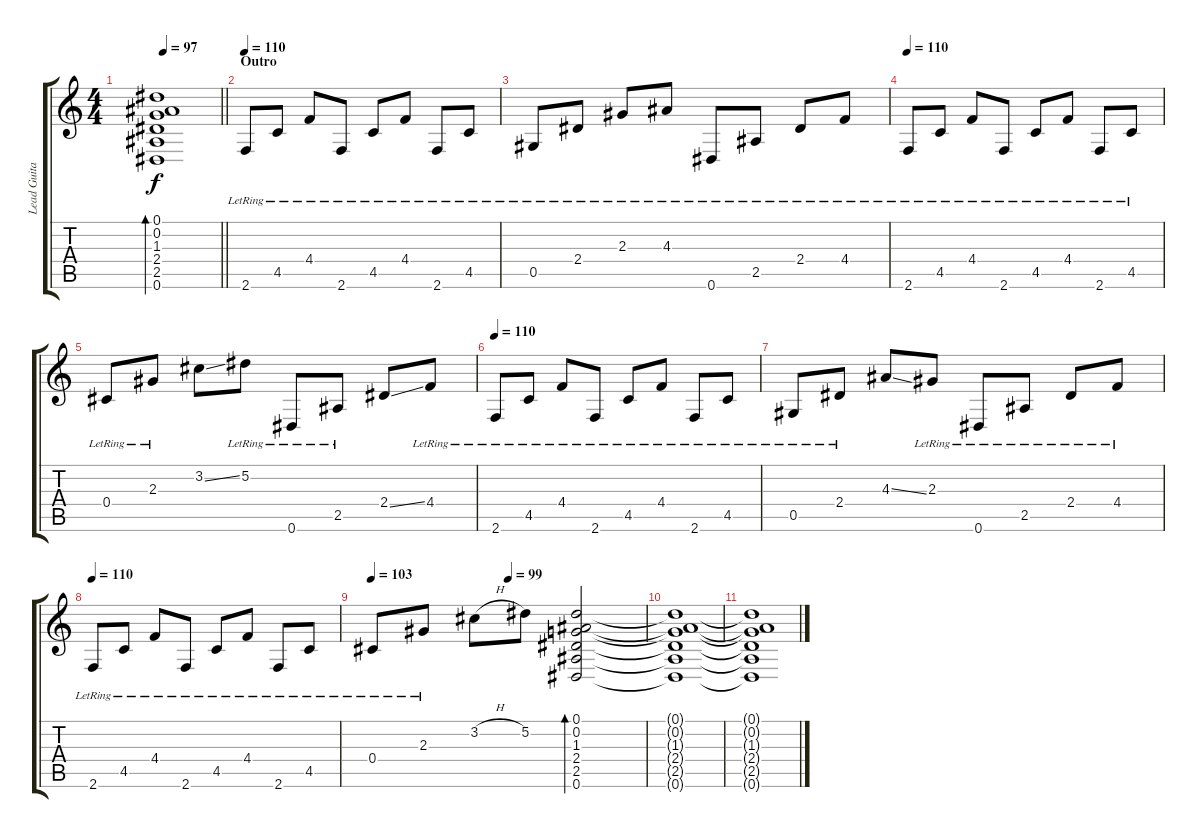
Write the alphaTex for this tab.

\track ("Lead Guitar (12 strings)" "Lead Guita") {instrument acousticguitarsteel}
\staff {score tabs}
\tuning (Eb4 Bb3 Gb3 Db3 Ab2 Eb2) {hide}
\ts (4 4)
\tempo 97
\clef g2
\barLineRight lightlight
\ks c
(0.1 0.2 1.3 2.4 2.5 0.6).1{bd 480 dy f} |
\section ("" "Outro")
\tempo 110
2.6{lr}.8 4.5{lr}.8 4.4{lr}.8 2.6{lr}.8 4.5{lr}.8 4.4{lr}.8 2.6{lr}.8 4.5{lr}.8 |
0.5{lr}.8 2.4{lr}.8 2.3{lr}.8 4.3{lr}.8 0.6{lr}.8 2.5{lr}.8 2.4{lr}.8 4.4{lr}.8 |
\tempo 110
2.6{lr}.8 4.5{lr}.8 4.4{lr}.8 2.6{lr}.8 4.5{lr}.8 4.4{lr}.8 2.6{lr}.8 4.5{lr}.8 |
0.4{lr}.8 2.3{lr}.8 3.2{ss}.8 5.2{lr}.8 0.6{lr}.8 2.5{lr}.8 2.4{ss}.8 4.4{lr}.8 |
\tempo 110
2.6{lr}.8 4.5{lr}.8 4.4{lr}.8 2.6{lr}.8 4.5{lr}.8 4.4{lr}.8 2.6{lr}.8 4.5{lr}.8 |
0.5{lr}.8 2.4{lr}.8 4.3{ss}.8 2.3{lr}.8 0.6{lr}.8 2.5{lr}.8 2.4{lr}.8 4.4{lr}.8 |
\tempo 110
2.6{lr}.8 4.5{lr}.8 4.4{lr}.8 2.6{lr}.8 4.5{lr}.8 4.4{lr}.8 2.6{lr}.8 4.5{lr}.8 |
\tempo 103
\tempo (99 0.5)
0.4{lr}.8 2.3{lr}.8 3.2{h}.8 5.2.8 (0.1 0.2 1.3 2.4 2.5 0.6).2{bd 480} |
(0.1{t} 0.2{t} 1.3{t} 2.4{t} 2.5{t} 0.6{t}).1 |
(0.1{t} 0.2{t} 1.3{t} 2.4{t} 2.5{t} 0.6{t}).1
